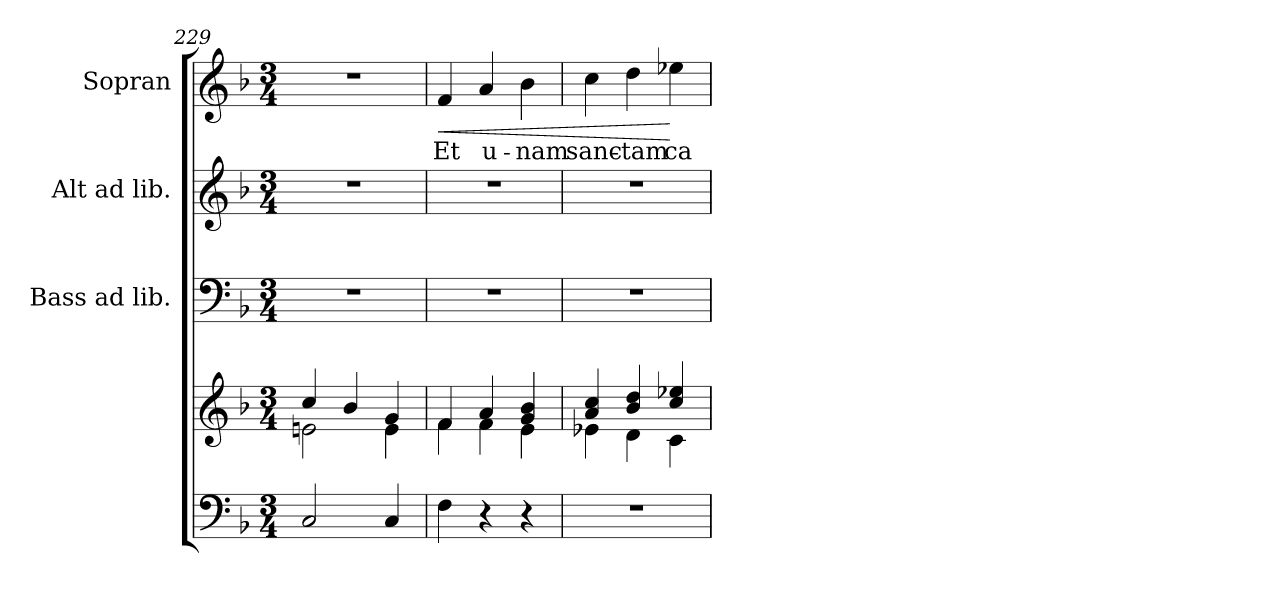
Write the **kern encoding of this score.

**kern	**kern	**kern	**kern	**kern	**text	**dynam
*part4	*part4	*part3	*part2	*part1	*part1	*part1
*staff5	*staff4	*staff3	*staff2	*staff1	*staff1	*staff1
*	*	*I"Bass ad lib.	*I"Alt ad lib.	*I"Sopran	*	*
*	*	*I'B.	*I'A.	*I'S.	*	*
*clefF4	*clefG2	*clefF4	*clefG2	*clefG2	*	*
*k[b-]	*k[b-]	*k[b-]	*k[b-]	*k[b-]	*	*
*F:	*F:	*F:	*F:	*F:	*	*
*M3/4	*M3/4	*M3/4	*M3/4	*M3/4	*	*
=229	=229	=229	=229	=229	=229	=229
*	*^	*	*	*	*	*
2C/	4cc/	2en\	2.r	2.r	2.r	.	.
.	4b-/	.	.	.	.	.	.
4C/	4g/	4e\	.	.	.	.	.
=230	=230	=230	=230	=230	=230	=230	=230
!	!	!	!	!	!	!LO:LY:b	!LO:HP:b
4F\	4f/	4f\	2.r	2.r	4f/	Et	<
!	!	!	!	!	!	!LO:LY:b	!
4r	4a/	4f\	.	.	4a/	u-	.
!	!	!	!	!	!	!LO:LY:b	!
4r	4g/ 4b-/	4e\	.	.	4b-\	-nam	.
=231	=231	=231	=231	=231	=231	=231	=231
!	!	!	!	!	!	!LO:LY:b	!
2.r	4a/ 4cc/	4e-X\	2.r	2.r	4cc\	sanc-	.
!	!	!	!	!	!	!LO:LY:b	!
.	4b-/ 4dd/	4d\	.	.	4dd\	-tam	.
!	!	!	!	!	!	!LO:LY:b	!
.	4cc/ 4ee-X/	4c\	.	.	4ee-X\	ca-	[
*	*v	*v	*	*	*	*	*
=	=	=	=	=	=	=
*-	*-	*-	*-	*-	*-	*-
